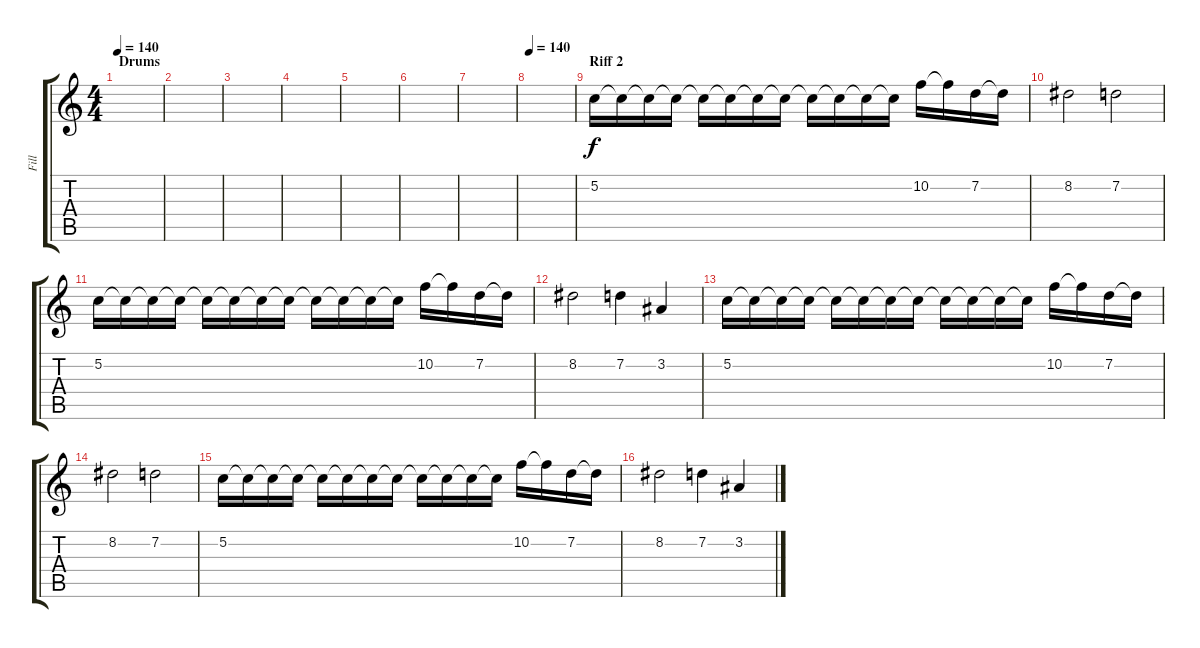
\track ("Fill" "Fill") {instrument distortionguitar}
\staff {score tabs}
\tuning (C4 G3 Eb3 Bb2 F2 C2) {hide}
\ts (4 4)
\section ("" "Drums")
\tempo 140
\clef g2
\ks c
|
|
|
|
|
|
|
\tempo 140
|
\section ("" "Riff 2")
5.2.16{volume 11} 5.2{t}.16 5.2{t}.16 5.2{t}.16 5.2{t}.16 5.2{t}.16 5.2{t}.16 5.2{t}.16 5.2{t}.16 5.2{t}.16 5.2{t}.16 5.2{t}.16 10.2.16 10.2{t}.16 7.2.16 7.2{t}.16 |
8.2.2 7.2.2 |
5.2.16 5.2{t}.16 5.2{t}.16 5.2{t}.16 5.2{t}.16 5.2{t}.16 5.2{t}.16 5.2{t}.16 5.2{t}.16 5.2{t}.16 5.2{t}.16 5.2{t}.16 10.2.16 10.2{t}.16 7.2.16 7.2{t}.16 |
8.2.2 7.2.4 3.2.4 |
5.2.16 5.2{t}.16 5.2{t}.16 5.2{t}.16 5.2{t}.16 5.2{t}.16 5.2{t}.16 5.2{t}.16 5.2{t}.16 5.2{t}.16 5.2{t}.16 5.2{t}.16 10.2.16 10.2{t}.16 7.2.16 7.2{t}.16 |
8.2.2 7.2.2 |
5.2.16 5.2{t}.16 5.2{t}.16 5.2{t}.16 5.2{t}.16 5.2{t}.16 5.2{t}.16 5.2{t}.16 5.2{t}.16 5.2{t}.16 5.2{t}.16 5.2{t}.16 10.2.16 10.2{t}.16 7.2.16 7.2{t}.16 |
8.2.2 7.2.4 3.2.4
